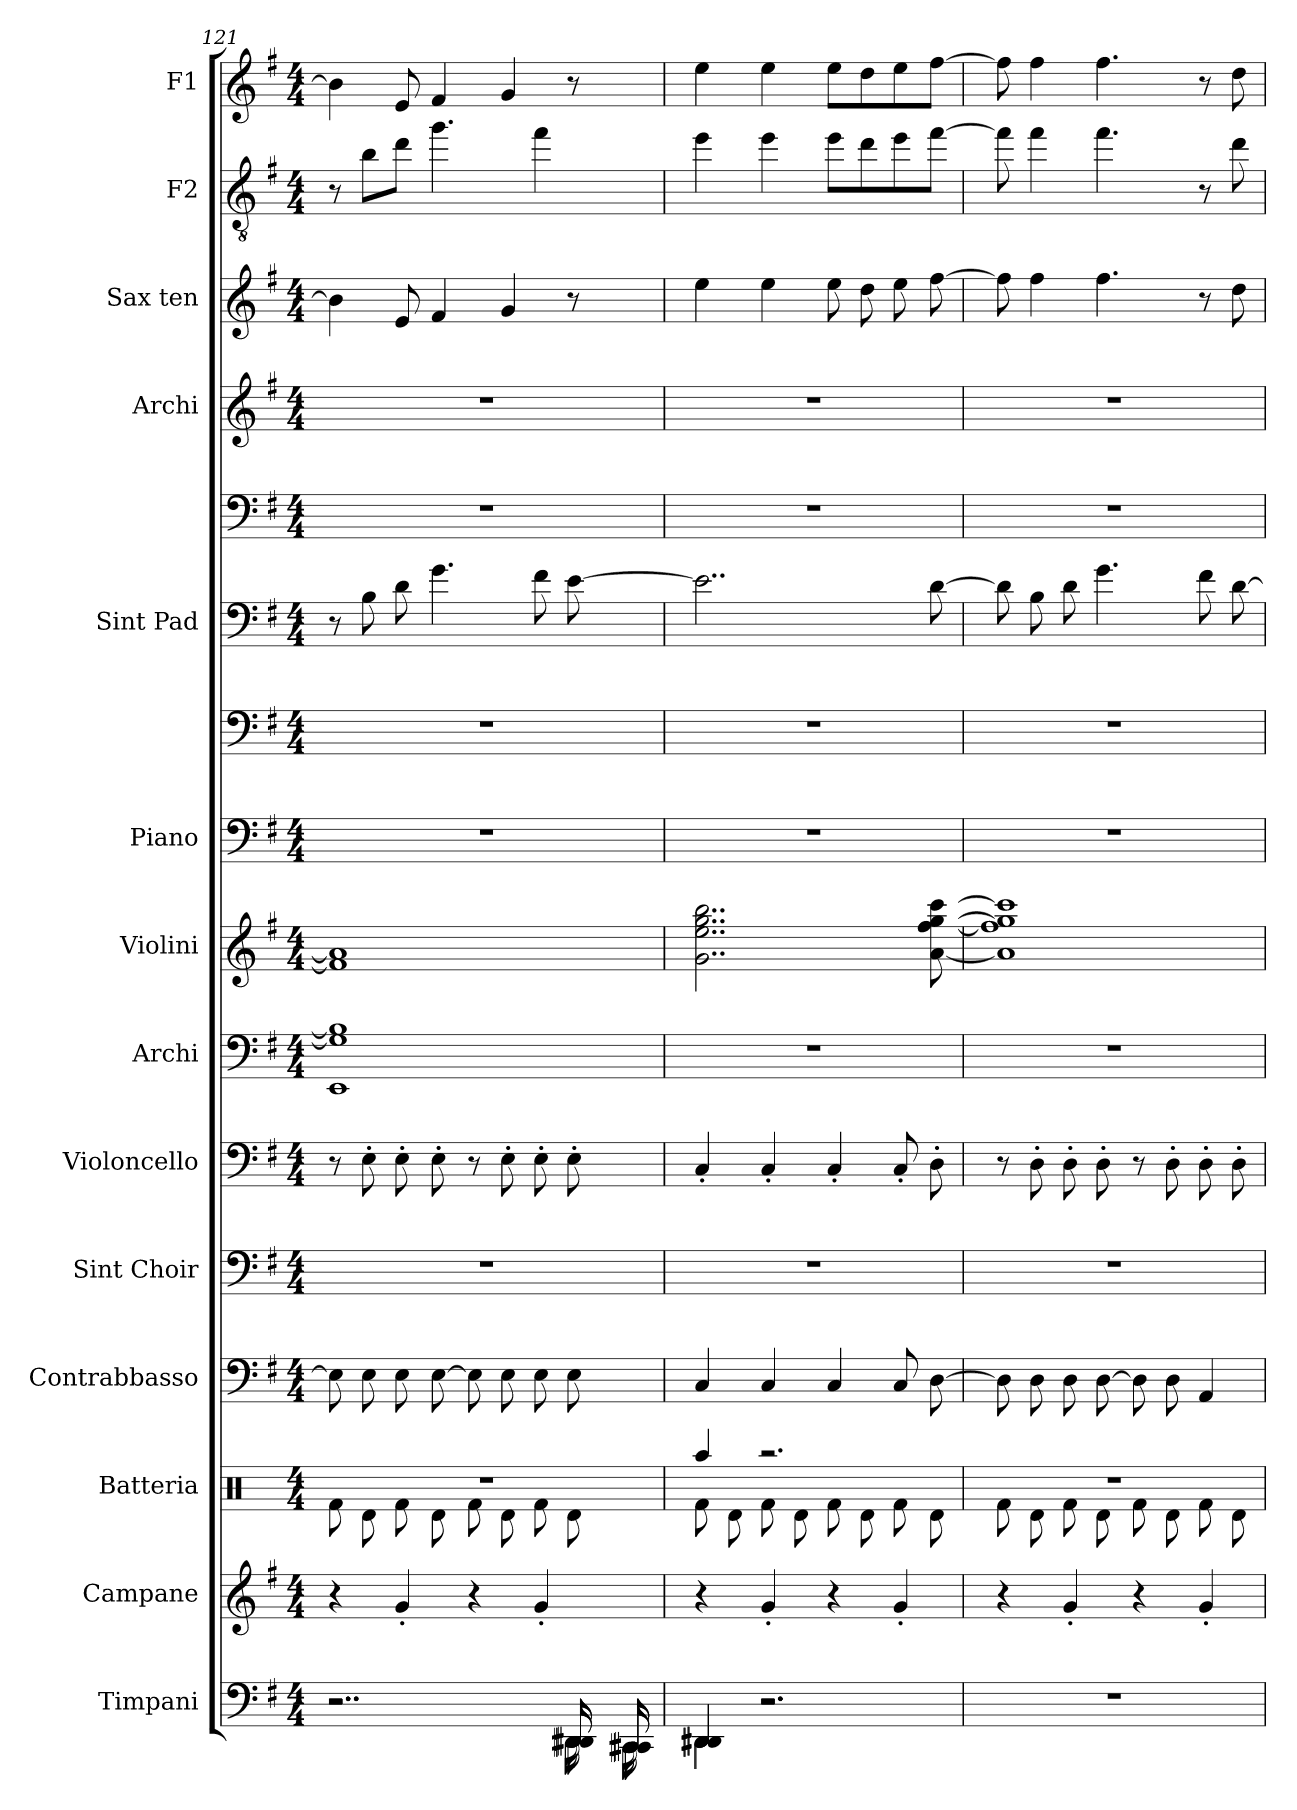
**kern	**kern	**kern	**kern	**kern	**kern	**kern	**kern	**kern	**kern	**kern	**kern	**kern	**kern	**kern	**kern
*part14	*part13	*part12	*part11	*part10	*part9	*part8	*part7	*part6	*part6	*part5	*part5	*part4	*part3	*part2	*part1
*staff16	*staff15	*staff14	*staff13	*staff12	*staff11	*staff10	*staff9	*staff8	*staff7	*staff6	*staff5	*staff4	*staff3	*staff2	*staff1
*I"Timpani	*I"Campane	*I"Batteria	*I"Contrabbasso	*I"Sint Choir	*I"Violoncello	*I"Archi	*I"Violini	*I"Piano	*	*I"Sint Pad	*	*I"Archi	*I"Sax ten	*I"F2	*I"F1
*I'Tmp	*I'Cmp	*I'Batt	*I'Cb	*I'Sint	*I'Vc	*I'Ar	*I'Vl.	*	*	*I'Sint	*	*I'Ar	*I'Sax.t	*I'F2	*I'F1
*clefF4	*clefG2	*clefX	*clefF4	*clefF4	*clefF4	*clefF4	*clefG2	*clefF4	*clefF4	*clefF4	*clefF4	*clefG2	*clefG2	*clefGv2	*clefG2
*	*	*	*ITrd7c12	*	*	*	*	*	*	*	*	*	*ITrd8c14	*ITrd8c14	*
*k[f#]	*k[f#]	*k[]	*k[f#]	*k[f#]	*k[f#]	*k[f#]	*k[f#]	*k[f#]	*k[f#]	*k[f#]	*k[f#]	*k[f#]	*k[f#]	*k[f#]	*k[f#]
*M4/4	*M4/4	*M4/4	*M4/4	*M4/4	*M4/4	*M4/4	*M4/4	*M4/4	*M4/4	*M4/4	*M4/4	*M4/4	*M4/4	*M4/4	*M4/4
=121	=121	=121	=121	=121	=121	=121	=121	=121	=121	=121	=121	=121	=121	=121	=121
*^	*	*^	*	*	*	*	*	*	*	*	*	*	*	*	*
*	*^	*	*	*	*	*	*	*	*	*	*	*	*	*	*	*	*
*	*	*^	*	*	*	*	*	*	*	*	*	*	*	*	*	*	*	*
2..r	2..r	2..r	2..r	4r	1r	8Rf\	8EE\]	1r	8r	1EE 1G] 1B]	1f#] 1a]	1r	1r	8r	1r	1r	4B\]	8r	4b\]
.	.	.	.	.	.	8Rd\	8EE\	.	8E'\	.	.	.	.	8B\	.	.	.	8B\L	.
.	.	.	.	4g'/	.	8Rf\	8EE\	.	8E'\	.	.	.	.	8d\	.	.	8E/	8d\J	8e/
.	.	.	.	.	.	8Rd\	[8EE\	.	8E'\	.	.	.	.	4.g\	.	.	4F#/	4.g\	4f#/
.	.	.	.	4r	.	8Rf\	8EE\]	.	8r	.	.	.	.	.	.	.	.	.	.
.	.	.	.	.	.	8Rd\	8EE\	.	8E'\	.	.	.	.	.	.	.	4G/	.	4g/
.	.	.	.	4g'/	.	8Rf\	8EE\	.	8E'\	.	.	.	.	8f#\	.	.	.	4f#\	.
16DD/ 16DD#X/	16DD#\	16DD#/	16DD#\	.	.	8Rd\	8EE\	.	8E'\	.	.	.	.	[8e\	.	.	8r	.	8r
16CC/ 16CC#X/	16CC#\	16CC#/	16CC#\	.	.	.	.	.	.	.	.	.	.	.	.	.	.	.	.
=122	=122	=122	=122	=122	=122	=122	=122	=122	=122	=122	=122	=122	=122	=122	=122	=122	=122	=122	=122
4DD/ 4DD#X/	4DD#\	4DD#/	4DD#\	4r	4Raa/	8Rf\	4CC/	1r	4C'/	1r	2..g\ 2..ee\ 2..gg\ 2..bb\	1r	1r	2..e\]	1r	1r	4e\	4e\	4ee\
.	.	.	.	.	.	8Rd\	.	.	.	.	.	.	.	.	.	.	.	.	.
2.r	2.r	2.r	2.r	4g'/	2.r	8Rf\	4CC/	.	4C'/	.	.	.	.	.	.	.	4e\	4e\	4ee\
.	.	.	.	.	.	8Rd\	.	.	.	.	.	.	.	.	.	.	.	.	.
.	.	.	.	4r	.	8Rf\	4CC/	.	4C'/	.	.	.	.	.	.	.	8e\	8e\L	8ee\L
.	.	.	.	.	.	8Rd\	.	.	.	.	.	.	.	.	.	.	8d\	8d\	8dd\
.	.	.	.	4g'/	.	8Rf\	8CC/	.	8C'/	.	.	.	.	.	.	.	8e\	8e\	8ee\
.	.	.	.	.	.	8Rd\	[8DD\	.	8D'\	.	[8a\ [8ff#\ [8gg\ [8ccc\	.	.	[8d\	.	.	[8f#\	[8f#\J	[8ff#\J
*v	*v	*v	*v	*	*	*	*	*	*	*	*	*	*	*	*	*	*	*	*
=123	=123	=123	=123	=123	=123	=123	=123	=123	=123	=123	=123	=123	=123	=123	=123	=123
1r	4r	1r	8Rf\	8DD\]	1r	8r	1r	1a] 1ff#] 1gg] 1ccc]	1r	1r	8d\]	1r	1r	8f#\]	8f#\]	8ff#\]
.	.	.	8Rd\	8DD\	.	8D'\	.	.	.	.	8B\	.	.	4f#\	4f#\	4ff#\
.	4g'/	.	8Rf\	8DD\	.	8D'\	.	.	.	.	8d\	.	.	.	.	.
.	.	.	8Rd\	[8DD\	.	8D'\	.	.	.	.	4.g\	.	.	4.f#\	4.f#\	4.ff#\
.	4r	.	8Rf\	8DD\]	.	8r	.	.	.	.	.	.	.	.	.	.
.	.	.	8Rd\	8DD\	.	8D'\	.	.	.	.	.	.	.	.	.	.
.	4g'/	.	8Rf\	4AAA/	.	8D'\	.	.	.	.	8f#\	.	.	8r	8r	8r
.	.	.	8Rd\	.	.	8D'\	.	.	.	.	[8d\	.	.	8d\	8d\	8dd\
*	*	*v	*v	*	*	*	*	*	*	*	*	*	*	*	*	*
=	=	=	=	=	=	=	=	=	=	=	=	=	=	=	=
*-	*-	*-	*-	*-	*-	*-	*-	*-	*-	*-	*-	*-	*-	*-	*-
